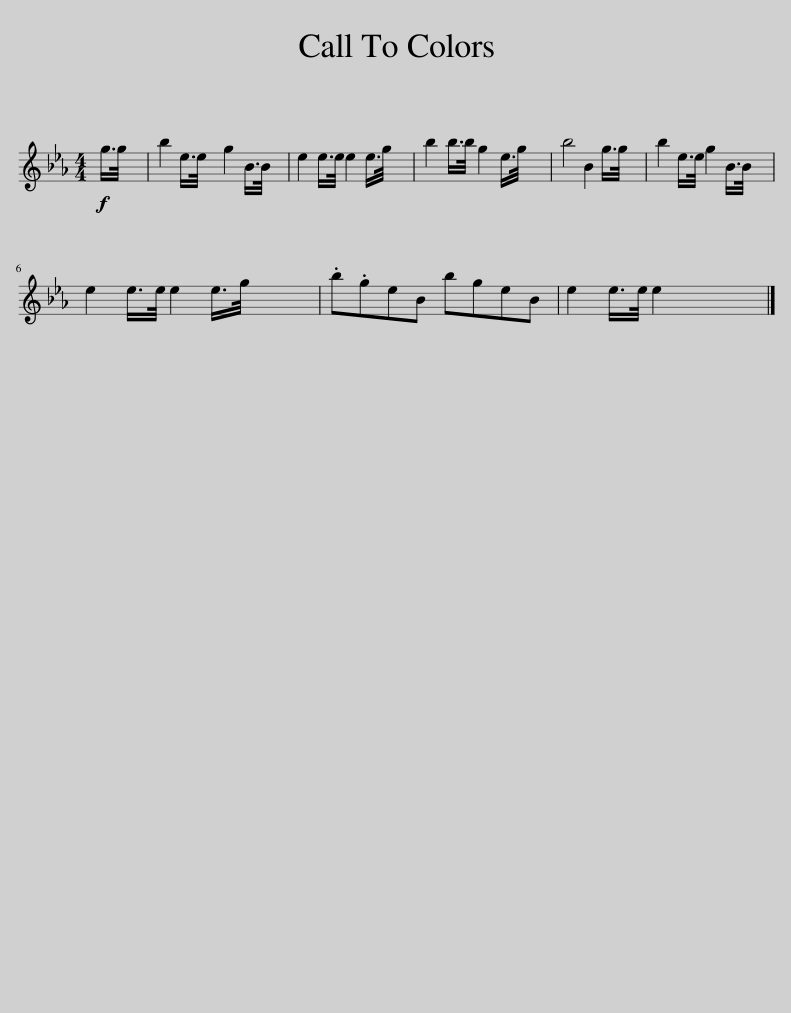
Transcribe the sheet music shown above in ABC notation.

X:1
L:1/8
M:4/4
I:linebreak $
K:Eb
V:1 treble
V:1
!f! g/>g/ x | b2 e/>e/ x g2 B/>B/ x | e2 e/>e/ e2 e/>g/ x2 | b2 b/>b/ g2 e/>g/ x2 | b4 B2 g/>g/ x | %5
 b2 e/>e/ g2 B/>B/ x2 |$ e2 e/>e/ e2 e/>g/ x x | .b.geB bgeB | e2 e/>e/ e2 x x2 |] %9
